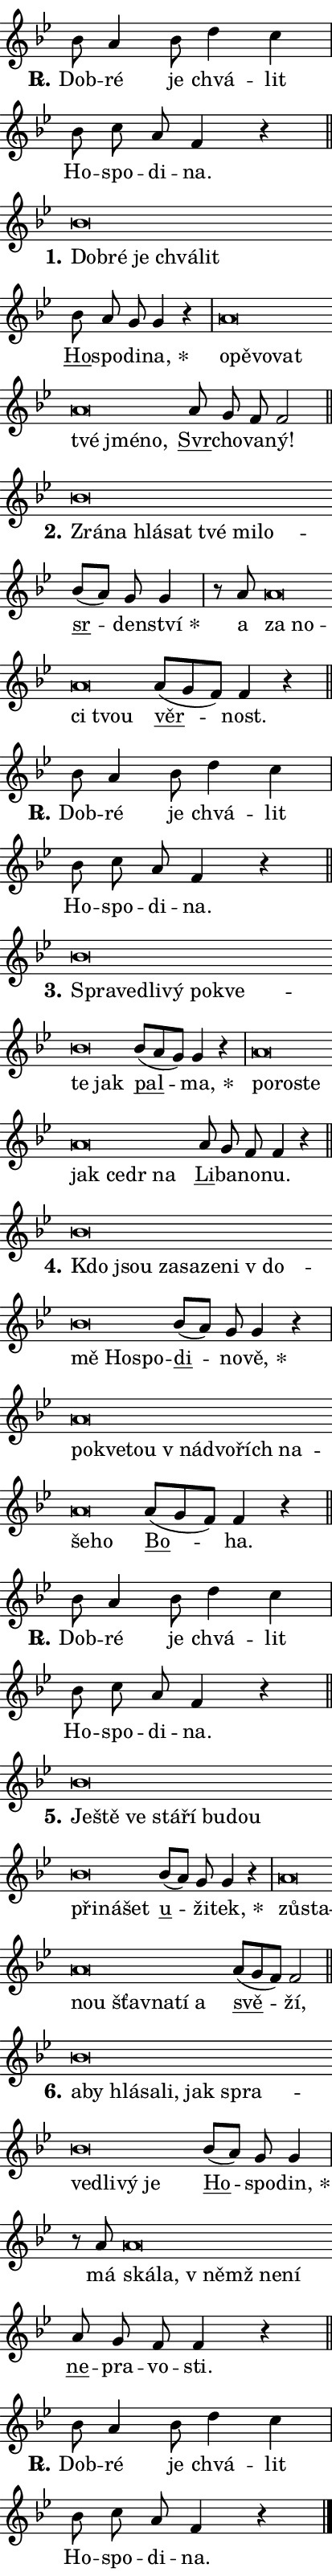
\version "2.22.1"
\header { tagline = "" }
\paper {
  indent = 0\cm
  top-margin = 0\cm
  right-margin = 0\cm
  bottom-margin = 0\cm
  left-margin = 0\cm
  paper-width = 7\cm
  page-breaking = #ly:one-page-breaking
  system-system-spacing.basic-distance = #11
  score-system-spacing.basic-distance = #11
  ragged-last = ##f
}


%% Author: Thomas Morley
%% https://lists.gnu.org/archive/html/lilypond-user/2020-05/msg00002.html
#(define (line-position grob)
"Returns position of @var[grob} in current system:
   @code{'start}, if at first time-step
   @code{'end}, if at last time-step
   @code{'middle} otherwise
"
  (let* ((col (ly:item-get-column grob))
         (ln (ly:grob-object col 'left-neighbor))
         (rn (ly:grob-object col 'right-neighbor))
         (col-to-check-left (if (ly:grob? ln) ln col))
         (col-to-check-right (if (ly:grob? rn) rn col))
         (break-dir-left
           (and
             (ly:grob-property col-to-check-left 'non-musical #f)
             (ly:item-break-dir col-to-check-left)))
         (break-dir-right
           (and
             (ly:grob-property col-to-check-right 'non-musical #f)
             (ly:item-break-dir col-to-check-right))))
        (cond ((eqv? 1 break-dir-left) 'start)
              ((eqv? -1 break-dir-right) 'end)
              (else 'middle))))

#(define (tranparent-at-line-position vctor)
  (lambda (grob)
  "Relying on @code{line-position} select the relevant enry from @var{vctor}.
Used to determine transparency,"
    (case (line-position grob)
      ((end) (not (vector-ref vctor 0)))
      ((middle) (not (vector-ref vctor 1)))
      ((start) (not (vector-ref vctor 2))))))

noteHeadBreakVisibility =
#(define-music-function (break-visibility)(vector?)
"Makes @code{NoteHead}s transparent relying on @var{break-visibility}"
#{
  \override NoteHead.transparent =
    #(tranparent-at-line-position break-visibility)
#})

#(define delete-ledgers-for-transparent-note-heads
  (lambda (grob)
    "Reads whether a @code{NoteHead} is transparent.
If so this @code{NoteHead} is removed from @code{'note-heads} from
@var{grob}, which is supposed to be @code{LedgerLineSpanner}.
As a result ledgers are not printed for this @code{NoteHead}"
    (let* ((nhds-array (ly:grob-object grob 'note-heads))
           (nhds-list
             (if (ly:grob-array? nhds-array)
                 (ly:grob-array->list nhds-array)
                 '()))
           ;; Relies on the transparent-property being done before
           ;; Staff.LedgerLineSpanner.after-line-breaking is executed.
           ;; This is fragile ...
           (to-keep
             (remove
               (lambda (nhd)
                 (ly:grob-property nhd 'transparent #f))
               nhds-list)))
      ;; TODO find a better method to iterate over grob-arrays, similiar
      ;; to filter/remove etc for lists
      ;; For now rebuilt from scratch
      (set! (ly:grob-object grob 'note-heads)  '())
      (for-each
        (lambda (nhd)
          (ly:pointer-group-interface::add-grob grob 'note-heads nhd))
        to-keep))))

hideNotes = {
  \noteHeadBreakVisibility #begin-of-line-visible
}
unHideNotes = {
  \noteHeadBreakVisibility #all-visible
}

% work-around for resetting accidentals
% https://lilypond.org/doc/v2.23/Documentation/notation/displaying-rhythms#unmetered-music
cadenzaMeasure = {
  \cadenzaOff
  \partial 1024 s1024
  \cadenzaOn
}

#(define-markup-command (accent layout props text) (markup?)
  "Underline accented syllable"
  (interpret-markup layout props
    #{\markup \override #'(offset . 4.3) \underline { #text }#}))

responsum = \markup \concat {
  "R" \hspace #-1.05 \path #0.1 #'((moveto 0 0.07) (lineto 0.9 0.8)) \hspace #0.05 "."
}

\layout {
    \context {
        \Staff
        \remove "Time_signature_engraver"
        \override LedgerLineSpanner.after-line-breaking = #delete-ledgers-for-transparent-note-heads
    }
    \context {
        \Voice {
            \override NoteHead.output-attributes = #'((class . "notehead"))
            \override Hairpin.height = #0.55
        }
    }
    \context {
        \Lyrics {
            \override StanzaNumber.output-attributes = #'((class . "stanzanumber"))
            \override LyricSpace.minimum-distance = #0.9
            \override LyricText.font-name = #"TeX Gyre Schola"
            \override LyricText.font-size = 1
            \override StanzaNumber.font-name = #"TeX Gyre Schola Bold"
            \override StanzaNumber.font-size = 1
        }
    }
}

% magnetic-lyrics.ily
%
%   written by
%     Jean Abou Samra <jean@abou-samra.fr>
%     Werner Lemberg <wl@gnu.org>
%
%   adapted by
%     Jiri Hon <jiri.hon@gmail.com>
%
% Version 2022-Apr-15

% https://www.mail-archive.com/lilypond-user@gnu.org/msg149350.html

#(define (Left_hyphen_pointer_engraver context)
   "Collect syllable-hyphen-syllable occurrences in lyrics and store
them in properties.  This engraver only looks to the left.  For
example, if the lyrics input is @code{foo -- bar}, it does the
following.

@itemize @bullet
@item
Set the @code{text} property of the @code{LyricHyphen} grob between
@q{foo} and @q{bar} to @code{foo}.

@item
Set the @code{left-hyphen} property of the @code{LyricText} grob with
text @q{foo} to the @code{LyricHyphen} grob between @q{foo} and
@q{bar}.
@end itemize

Use this auxiliary engraver in combination with the
@code{lyric-@/text::@/apply-@/magnetic-@/offset!} hook."
   (let ((hyphen #f)
         (text #f))
     (make-engraver
      (acknowledgers
       ((lyric-syllable-interface engraver grob source-engraver)
        (set! text grob)))
      (end-acknowledgers
       ((lyric-hyphen-interface engraver grob source-engraver)
        ;(when (not (grob::has-interface grob 'lyric-space-interface))
          (set! hyphen grob)));)
      ((stop-translation-timestep engraver)
       (when (and text hyphen)
         (ly:grob-set-object! text 'left-hyphen hyphen))
       (set! text #f)
       (set! hyphen #f)))))

#(define (lyric-text::apply-magnetic-offset! grob)
   "If the space between two syllables is less than the value in
property @code{LyricText@/.details@/.squash-threshold}, move the right
syllable to the left so that it gets concatenated with the left
syllable.

Use this function as a hook for
@code{LyricText@/.after-@/line-@/breaking} if the
@code{Left_@/hyphen_@/pointer_@/engraver} is active."
   (let ((hyphen (ly:grob-object grob 'left-hyphen #f)))
     (when hyphen
       (let ((left-text (ly:spanner-bound hyphen LEFT)))
         (when (grob::has-interface left-text 'lyric-syllable-interface)
           (let* ((common (ly:grob-common-refpoint grob left-text X))
                  (this-x-ext (ly:grob-extent grob common X))
                  (left-x-ext
                   (begin
                     ;; Trigger magnetism for left-text.
                     (ly:grob-property left-text 'after-line-breaking)
                     (ly:grob-extent left-text common X)))
                  ;; `delta` is the gap width between two syllables.
                  (delta (- (interval-start this-x-ext)
                            (interval-end left-x-ext)))
                  (details (ly:grob-property grob 'details))
                  (threshold (assoc-get 'squash-threshold details 0.2)))
             (when (< delta threshold)
               (let* (;; We have to manipulate the input text so that
                      ;; ligatures crossing syllable boundaries are not
                      ;; disabled.  For languages based on the Latin
                      ;; script this is essentially a beautification.
                      ;; However, for non-Western scripts it can be a
                      ;; necessity.
                      (lt (ly:grob-property left-text 'text))
                      (rt (ly:grob-property grob 'text))
                      (is-space (grob::has-interface hyphen 'lyric-space-interface))
                      (space (if is-space " " ""))
                      (space-markup (grob-interpret-markup grob " "))
                      (space-size (interval-length (ly:stencil-extent space-markup X)))
                      (extra-delta (if is-space space-size 0))
                      ;; Append new syllable.
                      (ltrt-space (if (and (string? lt) (string? rt))
                                (string-append lt space rt)
                                (make-concat-markup (list lt space rt))))
                      ;; Right-align `ltrt` to the right side.
                      (ltrt-space-markup (grob-interpret-markup
                               grob
                               (make-translate-markup
                                (cons (interval-length this-x-ext) 0)
                                (make-right-align-markup ltrt-space)))))
                 (begin
                   ;; Don't print `left-text`.
                   (ly:grob-set-property! left-text 'stencil #f)
                   ;; Set text and stencil (which holds all collected
                   ;; syllables so far) and shift it to the left.
                   (ly:grob-set-property! grob 'text ltrt-space)
                   (ly:grob-set-property! grob 'stencil ltrt-space-markup)
                   (ly:grob-translate-axis! grob (- (- delta extra-delta)) X))))))))))


#(define (lyric-hyphen::displace-bounds-first grob)
   ;; Make very sure this callback isn't triggered too early.
   (let ((left (ly:spanner-bound grob LEFT))
         (right (ly:spanner-bound grob RIGHT)))
     (ly:grob-property left 'after-line-breaking)
     (ly:grob-property right 'after-line-breaking)
     (ly:lyric-hyphen::print grob)))

squashThreshold = #0.4

\layout {
  \context {
    \Lyrics
    \consists #Left_hyphen_pointer_engraver
    \override LyricText.after-line-breaking =
      #lyric-text::apply-magnetic-offset!
    \override LyricHyphen.stencil = #lyric-hyphen::displace-bounds-first
    \override LyricText.details.squash-threshold = \squashThreshold
    \override LyricHyphen.minimum-distance = 0
    \override LyricHyphen.minimum-length = \squashThreshold
  }
}

squash = \override LyricText.details.squash-threshold = 9999
unSquash = \override LyricText.details.squash-threshold = \squashThreshold

left = \override LyricText.self-alignment-X = #LEFT
unLeft = \revert LyricText.self-alignment-X

starOffset = #(lambda (grob) 
                (let ((x_offset (ly:self-alignment-interface::aligned-on-x-parent grob)))
                  (if (= x_offset 0) 0 (+ x_offset 1.2))))

star = #(define-music-function (syllable)(string?)
"Append star separator at the end of a syllable"
#{
  \once \override LyricText.X-offset = #starOffset
  \lyricmode { \markup {
    #syllable
    \override #'((font-name . "TeX Gyre Schola Bold")) \hspace #0.2 \lower #0.65 \larger "*"
  } }
#})

starAccent = #(define-music-function (syllable)(string?)
"Append star separator at the end of a syllable and make accent"
#{
  \once \override LyricText.X-offset = #starOffset
  \lyricmode { \markup {
    \accent #syllable
    \override #'((font-name . "TeX Gyre Schola Bold")) \hspace #0.2 \lower #0.65 \larger "*"
  } }
#})

breath = #(define-music-function (syllable)(string?)
"Append breathing indicator at the end of a syllable"
#{
  \lyricmode { \markup { #syllable "+" } }
#})

optionalBreath = #(define-music-function (syllable)(string?)
"Append optional breathing indicator at the end of a syllable"
#{
  \lyricmode { \markup { #syllable "(+)" } }
#})


\score {
    <<
        \new Voice = "melody" { \cadenzaOn \key bes \major \relative { bes'8 a4 bes8 d4 c \cadenzaMeasure \bar "|" bes8 c a f4 r \cadenzaMeasure \bar "||" \break }
\relative { bes'\breve*1/16 \hideNotes \breve*1/16 \bar "" \breve*1/16 \bar "" \breve*1/16 \breve*1/16 \bar "" \unHideNotes \bar "" bes8 a g g4 r \cadenzaMeasure \bar "|" a\breve*1/16 \hideNotes \breve*1/16 \bar "" \breve*1/16 \bar "" \breve*1/16 \bar "" \breve*1/16 \bar "" \breve*1/16 \breve*1/16 \bar "" \unHideNotes \bar "" a8 g f f2 \cadenzaMeasure \bar "||" \break }
\relative { bes'\breve*1/16 \hideNotes \breve*1/16 \bar "" \breve*1/16 \bar "" \breve*1/16 \bar "" \breve*1/16 \bar "" \breve*1/16 \breve*1/16 \bar "" \unHideNotes \bar "" bes8[( a)] g g4 \cadenzaMeasure \bar "|" r8 a a\breve*1/16 \hideNotes \breve*1/16 \bar "" \breve*1/16 \breve*1/16 \bar "" \unHideNotes \bar "" a8[( g f)] f4 r \cadenzaMeasure \bar "||" \break }
\relative { bes'8 a4 bes8 d4 c \cadenzaMeasure \bar "|" bes8 c a f4 r \cadenzaMeasure \bar "||" \break }
\relative { bes'\breve*1/16 \hideNotes \breve*1/16 \bar "" \breve*1/16 \bar "" \breve*1/16 \bar "" \breve*1/16 \bar "" \breve*1/16 \bar "" \breve*1/16 \breve*1/16 \bar "" \unHideNotes \bar "" bes8[( a g)] g4 r \cadenzaMeasure \bar "|" a\breve*1/16 \hideNotes \breve*1/16 \bar "" \breve*1/16 \bar "" \breve*1/16 \bar "" \breve*1/16 \bar "" \breve*1/16 \breve*1/16 \bar "" \unHideNotes \bar "" a8 g f f4 r \cadenzaMeasure \bar "||" \break }
\relative { bes'\breve*1/16 \hideNotes \breve*1/16 \bar "" \breve*1/16 \bar "" \breve*1/16 \bar "" \breve*1/16 \bar "" \breve*1/16 \bar "" \breve*1/16 \bar "" \breve*1/16 \bar "" \breve*1/16 \breve*1/16 \bar "" \unHideNotes \bar "" bes8[( a)] g g4 r \cadenzaMeasure \bar "|" a\breve*1/16 \hideNotes \breve*1/16 \bar "" \breve*1/16 \bar "" \breve*1/16 \bar "" \breve*1/16 \bar "" \breve*1/16 \bar "" \breve*1/16 \bar "" \breve*1/16 \breve*1/16 \bar "" \unHideNotes \bar "" a8[( g f)] f4 r \cadenzaMeasure \bar "||" \break }
\relative { bes'8 a4 bes8 d4 c \cadenzaMeasure \bar "|" bes8 c a f4 r \cadenzaMeasure \bar "||" \break }
\relative { bes'\breve*1/16 \hideNotes \breve*1/16 \bar "" \breve*1/16 \bar "" \breve*1/16 \bar "" \breve*1/16 \bar "" \breve*1/16 \bar "" \breve*1/16 \bar "" \breve*1/16 \bar "" \breve*1/16 \breve*1/16 \bar "" \unHideNotes \bar "" bes8[( a)] g g4 r \cadenzaMeasure \bar "|" a\breve*1/16 \hideNotes \breve*1/16 \bar "" \breve*1/16 \bar "" \breve*1/16 \bar "" \breve*1/16 \bar "" \breve*1/16 \breve*1/16 \bar "" \unHideNotes \bar "" a8[( g f)] f2 \cadenzaMeasure \bar "||" \break }
\relative { bes'\breve*1/16 \hideNotes \breve*1/16 \bar "" \breve*1/16 \bar "" \breve*1/16 \bar "" \breve*1/16 \bar "" \breve*1/16 \bar "" \breve*1/16 \bar "" \breve*1/16 \bar "" \breve*1/16 \bar "" \breve*1/16 \breve*1/16 \bar "" \unHideNotes \bar "" bes8[( a)] g g4 \cadenzaMeasure \bar "|" r8 a a\breve*1/16 \hideNotes \breve*1/16 \bar "" \breve*1/16 \bar "" \breve*1/16 \breve*1/16 \bar "" \unHideNotes \bar "" a8 g f f4 r \cadenzaMeasure \bar "||" \break }
\relative { bes'8 a4 bes8 d4 c \cadenzaMeasure \bar "|" bes8 c a f4 r \cadenzaMeasure \bar "||" \break } \bar "|." }
        \new Lyrics \lyricsto "melody" { \lyricmode { \set stanza = \responsum
Dob -- ré je chvá -- lit Ho -- spo -- di -- na.
\set stanza = "1."
\left Dob -- \squash ré je chvá -- lit \unLeft \unSquash \markup \accent Ho -- spo -- di -- \star na, \left o -- \squash pě -- vo -- vat tvé jmé -- no, \unLeft \unSquash \markup \accent Svr -- cho -- va -- ný!
\set stanza = "2."
\left Zrá -- \squash na hlá -- sat tvé mi -- lo -- \unLeft \unSquash \markup \accent sr -- den -- \star ství a \left za \squash no -- ci tvou \unLeft \unSquash \markup \accent věr -- nost.
\set stanza = \responsum
Dob -- ré je chvá -- lit Ho -- spo -- di -- na.
\set stanza = "3."
\left Spra -- \squash ved -- li -- vý po -- kve -- te jak \unLeft \unSquash \markup \accent pal -- \star ma, \left po -- \squash ro -- ste jak ce -- dr na \unLeft \unSquash \markup \accent Li -- ba -- no -- nu.
\set stanza = "4."
\left Kdo \squash jsou za -- sa -- ze -- ni "v do" -- mě Ho -- spo -- \unLeft \unSquash \markup \accent di -- no -- \star vě, \left po -- \squash kve -- tou "v ná" -- dvo -- řích na -- še -- ho \unLeft \unSquash \markup \accent Bo -- ha.
\set stanza = \responsum
Dob -- ré je chvá -- lit Ho -- spo -- di -- na.
\set stanza = "5."
\left Je -- \squash ště ve stá -- ří bu -- dou při -- ná -- šet \unLeft \unSquash \markup \accent u -- ži -- \star tek, \left zů -- \squash sta -- nou šťav -- na -- tí a \unLeft \unSquash \markup \accent svě -- ží,
\set stanza = "6."
\left a -- \squash by hlá -- sa -- li, jak spra -- ved -- li -- vý je \unLeft \unSquash \markup \accent Ho -- spo -- \star din, má \left ská -- \squash la, "v němž" ne -- ní \unLeft \unSquash \markup \accent ne -- pra -- vo -- sti.
\set stanza = \responsum
Dob -- ré je chvá -- lit Ho -- spo -- di -- na. } }
    >>
    \layout {}
}
